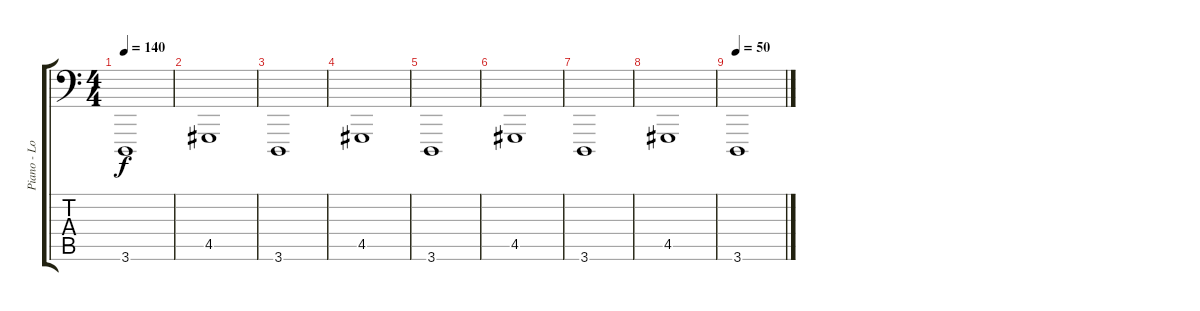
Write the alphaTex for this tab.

\track ("Piano - Low" "Piano - Lo") {instrument acousticgrandpiano}
\staff {score tabs}
\tuning (B2 G2 D2 A1 E1 B0) {hide}
\ts (4 4)
\tempo 140
\clef f4
\ks c
3.6.1{dy f} |
4.5.1 |
3.6.1 |
4.5.1{volume 16} |
3.6.1 |
4.5.1 |
3.6.1 |
4.5.1 |
\tempo 50
3.6.1
